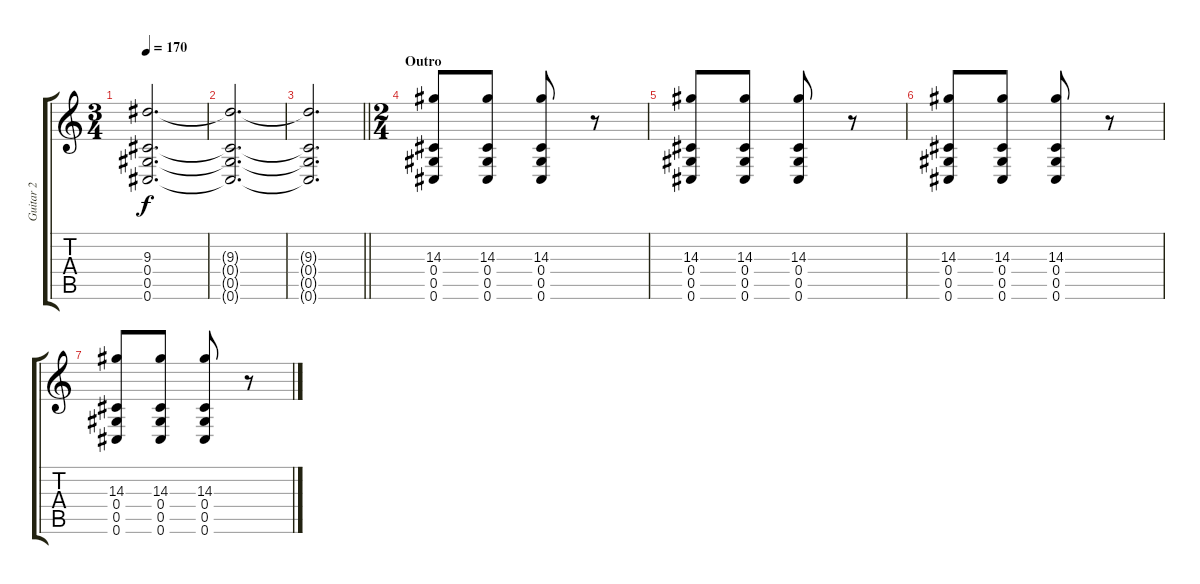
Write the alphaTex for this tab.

\track ("Guitar 2" "Guitar 2") {instrument distortionguitar}
\staff {score tabs}
\tuning (Eb4 Bb3 Gb3 Db3 Ab2 Db2) {hide}
\ts (3 4)
\tempo 170
\clef g2
\ks c
(9.3 0.4 0.5 0.6).2{d dy f} |
(9.3{t} 0.4{t} 0.5{t} 0.6{t}).2{d} |
\barLineRight lightlight
(9.3{t} 0.4{t} 0.5{t} 0.6{t}).2{d} |
\ts (2 4)
\section ("" "Outro")
(14.3 0.4 0.5 0.6).8 (14.3 0.4 0.5 0.6).8 (14.3 0.4 0.5 0.6).8 r.8 |
(14.3 0.4 0.5 0.6).8 (14.3 0.4 0.5 0.6).8 (14.3 0.4 0.5 0.6).8 r.8 |
(14.3 0.4 0.5 0.6).8 (14.3 0.4 0.5 0.6).8 (14.3 0.4 0.5 0.6).8 r.8 |
(14.3 0.4 0.5 0.6).8 (14.3 0.4 0.5 0.6).8 (14.3 0.4 0.5 0.6).8 r.8
